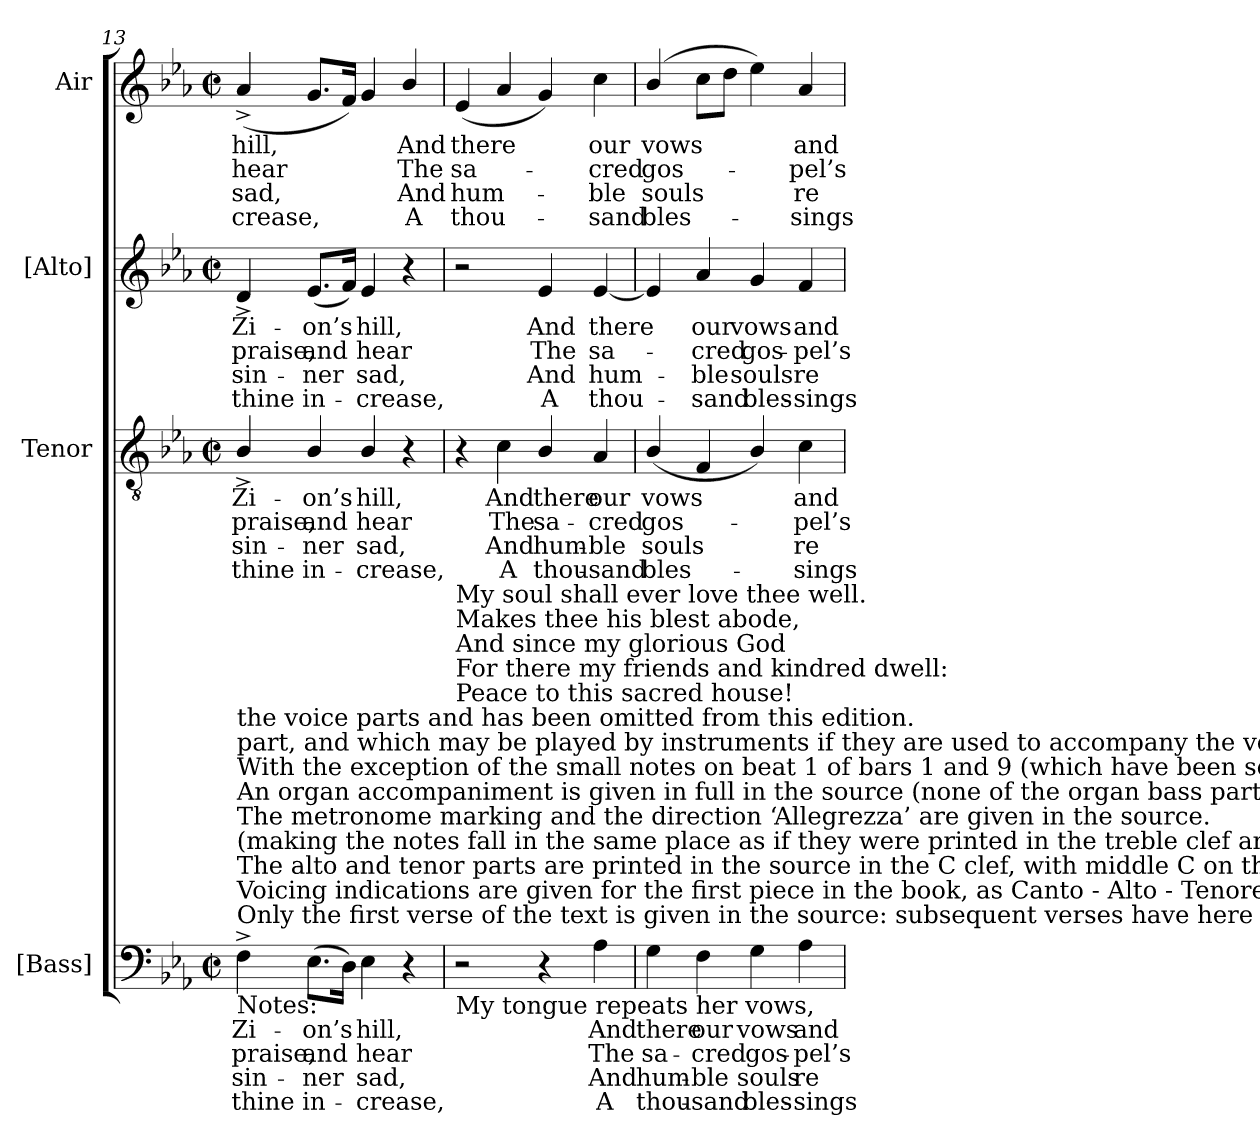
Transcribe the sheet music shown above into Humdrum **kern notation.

**kern	**text	**text	**text	**text	**kern	**text	**text	**text	**text	**kern	**text	**text	**text	**text	**kern	**text	**text	**text	**text
*part4	*part4	*part4	*part4	*part4	*part3	*part3	*part3	*part3	*part3	*part2	*part2	*part2	*part2	*part2	*part1	*part1	*part1	*part1	*part1
*staff4	*staff4	*staff4	*staff4	*staff4	*staff3	*staff3	*staff3	*staff3	*staff3	*staff2	*staff2	*staff2	*staff2	*staff2	*staff1	*staff1	*staff1	*staff1	*staff1
*I"[Bass]	*	*	*	*	*I"Tenor	*	*	*	*	*I"[Alto]	*	*	*	*	*I"Air	*	*	*	*
*I'B.	*	*	*	*	*I'T.	*	*	*	*	*I'A.	*	*	*	*	*	*	*	*	*
!!LO:PB:g=z
*clefF4	*	*	*	*	*clefGv2	*	*	*	*	*clefG2	*	*	*	*	*clefG2	*	*	*	*
*	*	*	*	*	*ITrd7c12	*	*	*	*	*	*	*	*	*	*	*	*	*	*
*k[b-e-a-]	*	*	*	*	*k[b-e-a-]	*	*	*	*	*k[b-e-a-]	*	*	*	*	*k[b-e-a-]	*	*	*	*
*E-:	*	*	*	*	*E-:	*	*	*	*	*E-:	*	*	*	*	*E-:	*	*	*	*
*M2/2	*	*	*	*	*M2/2	*	*	*	*	*M2/2	*	*	*	*	*M2/2	*	*	*	*
*met(c|)	*	*	*	*	*met(c|)	*	*	*	*	*met(c|)	*	*	*	*	*met(c|)	*	*	*	*
=13	=13	=13	=13	=13	=13	=13	=13	=13	=13	=13	=13	=13	=13	=13	=13	=13	=13	=13	=13
!	!LO:LY:b:color=#000000	!LO:LY:b:color=#000000	!LO:LY:b:color=#000000	!LO:LY:b:color=#000000	!	!	!	!	!	!	!	!	!	!	!	!	!	!	!
!	!	!	!	!	!	!LO:LY:b:color=#000000	!LO:LY:b:color=#000000	!LO:LY:b:color=#000000	!LO:LY:b:color=#000000	!	!	!	!	!	!	!	!	!	!
!	!	!	!	!	!	!	!	!	!	!	!LO:LY:b:color=#000000	!LO:LY:b:color=#000000	!LO:LY:b:color=#000000	!LO:LY:b:color=#000000	!	!	!	!	!
!LO:TX:b:t=Notes&colon;	!	!	!	!	!	!	!	!	!	!	!	!	!	!	!	!	!	!	!
!LO:TX:t=Only the first verse of the text is given in the source&colon; subsequent verses have here been added editorially.	!	!	!	!	!	!	!	!	!	!	!	!	!	!	!	!	!	!	!
!LO:TX:t=Voicing indications are given for the first piece in the book, as Canto - Alto - Tenore - Basso - Organo.	!	!	!	!	!	!	!	!	!	!	!	!	!	!	!	!	!	!	!
!LO:TX:t=The alto and tenor parts are printed in the source in the C clef, with middle C on the third space up on the staff	!	!	!	!	!	!	!	!	!	!	!	!	!	!	!	!	!	!	!
!LO:TX:t=(making the notes fall in the same place as if they were printed in the treble clef an octave above sounding pitch).	!	!	!	!	!	!	!	!	!	!	!	!	!	!	!	!	!	!	!
!LO:TX:t=The metronome marking and the direction ‘Allegrezza’ are given in the source.	!	!	!	!	!	!	!	!	!	!	!	!	!	!	!	!	!	!	!
!LO:TX:t=An organ accompaniment is given in full in the source (none of the organ bass parts in the book are figured).	!	!	!	!	!	!	!	!	!	!	!	!	!	!	!	!	!	!	!
!LO:TX:t=With the exception of the small notes on beat 1 of bars 1 and 9 (which have been separated out from the organ	!	!	!	!	!	!	!	!	!	!	!	!	!	!	!	!	!	!	!
!LO:TX:t=part, and which may be played by instruments if they are used to accompany the voices), the organ part doubles	!	!	!	!	!	!	!	!	!	!	!	!	!	!	!	!	!	!	!
!LO:TX:t=the voice parts and has been omitted from this edition.	!	!	!	!	!	!	!	!	!	!	!	!	!	!	!	!	!	!	!
!	!	!	!	!	!	!	!	!	!	!	!	!	!	!	!	!LO:LY:b:color=#000000	!LO:LY:b:color=#000000	!LO:LY:b:color=#000000	!LO:LY:b:color=#000000
4F^i\	Zi-	praise,	sin-	-thine	4BB-^i/	Zi-	praise,	sin-	-thine	4d^i/	Zi-	praise,	sin-	-thine	(4a-^i/	hill,	hear	-sad,	crease,
!	!LO:LY:b:color=#000000	!LO:LY:b:color=#000000	!LO:LY:b:color=#000000	!LO:LY:b:color=#000000	!	!	!	!	!	!	!	!	!	!	!	!	!	!	!
!	!	!	!	!	!	!LO:LY:b:color=#000000	!LO:LY:b:color=#000000	!LO:LY:b:color=#000000	!LO:LY:b:color=#000000	!	!	!	!	!	!	!	!	!	!
!	!	!	!	!	!	!	!	!	!	!	!LO:LY:b:color=#000000	!LO:LY:b:color=#000000	!LO:LY:b:color=#000000	!LO:LY:b:color=#000000	!	!	!	!	!
(8.E-i\L	-on’s	and	ner	in-	4BB-i/	-on’s	and	ner	in-	(8.e-i/L	-on’s	and	ner	in-	8.gi/L	.	.	.	.
16Di\Jk)	.	.	.	.	.	.	.	.	.	16fi/Jk)	.	.	.	.	16fi/Jk)	.	.	.	.
!	!LO:LY:b:color=#000000	!LO:LY:b:color=#000000	!LO:LY:b:color=#000000	!LO:LY:b:color=#000000	!	!	!	!	!	!	!	!	!	!	!	!	!	!	!
!	!	!	!	!	!	!LO:LY:b:color=#000000	!LO:LY:b:color=#000000	!LO:LY:b:color=#000000	!LO:LY:b:color=#000000	!	!	!	!	!	!	!	!	!	!
!	!	!	!	!	!	!	!	!	!	!	!LO:LY:b:color=#000000	!LO:LY:b:color=#000000	!LO:LY:b:color=#000000	!LO:LY:b:color=#000000	!	!	!	!	!
4E-i\	hill,	hear	-sad,	crease,	4BB-i/	hill,	hear	-sad,	crease,	4e-i/	hill,	hear	-sad,	crease,	4gi/	.	.	.	.
!	!	!	!	!	!	!	!	!	!	!	!	!	!	!	!	!LO:LY:b:color=#000000	!LO:LY:b:color=#000000	!LO:LY:b:color=#000000	!LO:LY:b:color=#000000
4r	.	.	.	.	4r	.	.	.	.	4r	.	.	.	.	4b-i/	And	The	And	A
=14	=14	=14	=14	=14	=14	=14	=14	=14	=14	=14	=14	=14	=14	=14	=14	=14	=14	=14	=14
!LO:TX:b:t=My tongue repeats her vows,	!	!	!	!	!	!	!	!	!	!	!	!	!	!	!	!	!	!	!
!LO:TX:t=Peace to this sacred house!	!	!	!	!	!	!	!	!	!	!	!	!	!	!	!	!	!	!	!
!LO:TX:t=For there my friends and kindred dwell&colon;	!	!	!	!	!	!	!	!	!	!	!	!	!	!	!	!	!	!	!
!LO:TX:t=And since my glorious God	!	!	!	!	!	!	!	!	!	!	!	!	!	!	!	!	!	!	!
!LO:TX:t=Makes thee his blest abode,	!	!	!	!	!	!	!	!	!	!	!	!	!	!	!	!	!	!	!
!LO:TX:t=My soul shall ever love thee well.	!	!	!	!	!	!	!	!	!	!	!	!	!	!	!	!	!	!	!
!	!	!	!	!	!	!	!	!	!	!	!	!	!	!	!	!LO:LY:b:color=#000000	!LO:LY:b:color=#000000	!LO:LY:b:color=#000000	!LO:LY:b:color=#000000
2r	.	.	.	.	4r	.	.	.	.	2r	.	.	.	.	(4e-i/	there	sa-	hum-	-thou-
!	!	!	!	!	!	!LO:LY:b:color=#000000	!LO:LY:b:color=#000000	!LO:LY:b:color=#000000	!LO:LY:b:color=#000000	!	!	!	!	!	!	!	!	!	!
.	.	.	.	.	4Ci\	And	The	And	A	.	.	.	.	.	4a-i/	.	.	.	.
!	!	!	!	!	!	!LO:LY:b:color=#000000	!LO:LY:b:color=#000000	!LO:LY:b:color=#000000	!LO:LY:b:color=#000000	!	!	!	!	!	!	!	!	!	!
!	!	!	!	!	!	!	!	!	!	!	!LO:LY:b:color=#000000	!LO:LY:b:color=#000000	!LO:LY:b:color=#000000	!LO:LY:b:color=#000000	!	!	!	!	!
4r	.	.	.	.	4BB-i/	there	sa-	hum-	-thou-	4e-i/	And	The	And	A	4gi/)	.	.	.	.
!	!LO:LY:b:color=#000000	!LO:LY:b:color=#000000	!LO:LY:b:color=#000000	!LO:LY:b:color=#000000	!	!	!	!	!	!	!	!	!	!	!	!	!	!	!
!	!	!	!	!	!	!LO:LY:b:color=#000000	!LO:LY:b:color=#000000	!LO:LY:b:color=#000000	!LO:LY:b:color=#000000	!	!	!	!	!	!	!	!	!	!
!	!	!	!	!	!	!	!	!	!	!	!LO:LY:b:color=#000000	!LO:LY:b:color=#000000	!LO:LY:b:color=#000000	!LO:LY:b:color=#000000	!	!	!	!	!
!	!	!	!	!	!	!	!	!	!	!	!	!	!	!	!	!LO:LY:b:color=#000000	!LO:LY:b:color=#000000	!LO:LY:b:color=#000000	!LO:LY:b:color=#000000
4A-i\	And	The	And	A	4AA-i/	our	-cred	-ble	sand	[4e-i/	there	sa-	hum-	-thou-	4cci\	our	-cred	-ble	sand
=15	=15	=15	=15	=15	=15	=15	=15	=15	=15	=15	=15	=15	=15	=15	=15	=15	=15	=15	=15
!	!LO:LY:b:color=#000000	!LO:LY:b:color=#000000	!LO:LY:b:color=#000000	!LO:LY:b:color=#000000	!	!	!	!	!	!	!	!	!	!	!	!	!	!	!
!	!	!	!	!	!	!LO:LY:b:color=#000000	!LO:LY:b:color=#000000	!LO:LY:b:color=#000000	!LO:LY:b:color=#000000	!	!	!	!	!	!	!	!	!	!
!	!	!	!	!	!	!	!	!	!	!	!	!	!	!	!	!LO:LY:b:color=#000000	!LO:LY:b:color=#000000	!LO:LY:b:color=#000000	!LO:LY:b:color=#000000
4Gi\	there	sa-	hum-	-thou-	(4BB-i/	vows	gos-	souls	bles-	4e-i/]	.	.	.	.	(4b-i/	vows	gos-	souls	bles-
!	!LO:LY:b:color=#000000	!LO:LY:b:color=#000000	!LO:LY:b:color=#000000	!LO:LY:b:color=#000000	!	!	!	!	!	!	!	!	!	!	!	!	!	!	!
!	!	!	!	!	!	!	!	!	!	!	!LO:LY:b:color=#000000	!LO:LY:b:color=#000000	!LO:LY:b:color=#000000	!LO:LY:b:color=#000000	!	!	!	!	!
4Fi\	our	-cred	-ble	sand	4FFi/	.	.	.	.	4a-i/	our	-cred	-ble	sand	8cci\L	.	.	.	.
.	.	.	.	.	.	.	.	.	.	.	.	.	.	.	8ddi\J	.	.	.	.
!	!LO:LY:b:color=#000000	!LO:LY:b:color=#000000	!LO:LY:b:color=#000000	!LO:LY:b:color=#000000	!	!	!	!	!	!	!	!	!	!	!	!	!	!	!
!	!	!	!	!	!	!	!	!	!	!	!LO:LY:b:color=#000000	!LO:LY:b:color=#000000	!LO:LY:b:color=#000000	!LO:LY:b:color=#000000	!	!	!	!	!
4Gi\	vows	gos-	souls	bles-	4BB-i/)	.	.	.	.	4gi/	vows	gos-	souls	bles-	4ee-i\)	.	.	.	.
!	!LO:LY:b:color=#000000	!LO:LY:b:color=#000000	!LO:LY:b:color=#000000	!LO:LY:b:color=#000000	!	!	!	!	!	!	!	!	!	!	!	!	!	!	!
!	!	!	!	!	!	!LO:LY:b:color=#000000	!LO:LY:b:color=#000000	!LO:LY:b:color=#000000	!LO:LY:b:color=#000000	!	!	!	!	!	!	!	!	!	!
!	!	!	!	!	!	!	!	!	!	!	!LO:LY:b:color=#000000	!LO:LY:b:color=#000000	!LO:LY:b:color=#000000	!LO:LY:b:color=#000000	!	!	!	!	!
!	!	!	!	!	!	!	!	!	!	!	!	!	!	!	!	!LO:LY:b:color=#000000	!LO:LY:b:color=#000000	!LO:LY:b:color=#000000	!LO:LY:b:color=#000000
4A-i\	and	-pel’s	-re-	-sings	4Ci\	and	-pel’s	-re-	-sings	4fi/	and	-pel’s	-re-	-sings	4a-i/	and	-pel’s	-re-	-sings
=	=	=	=	=	=	=	=	=	=	=	=	=	=	=	=	=	=	=	=
*-	*-	*-	*-	*-	*-	*-	*-	*-	*-	*-	*-	*-	*-	*-	*-	*-	*-	*-	*-
